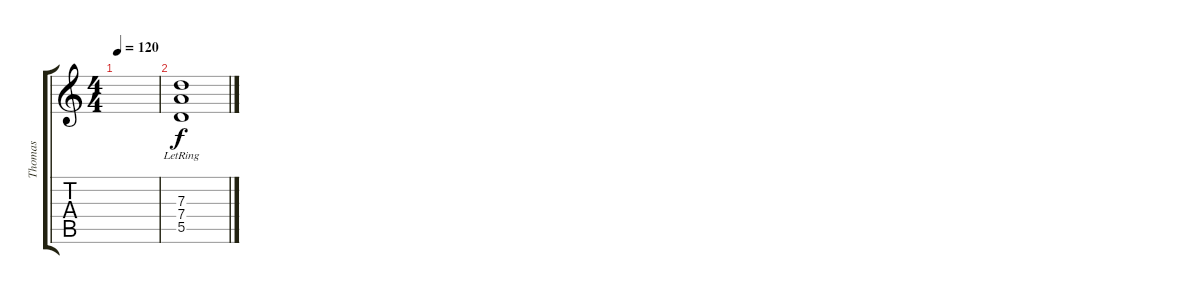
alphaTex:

\track ("Thomas" "Thomas") {instrument distortionguitar}
\staff {score tabs}
\tuning (E4 B3 G3 D3 A2 E2) {hide}
\ts (4 4)
\tempo 120
\clef g2
\ks c
|
(7.3{lr} 7.4 5.5).1
